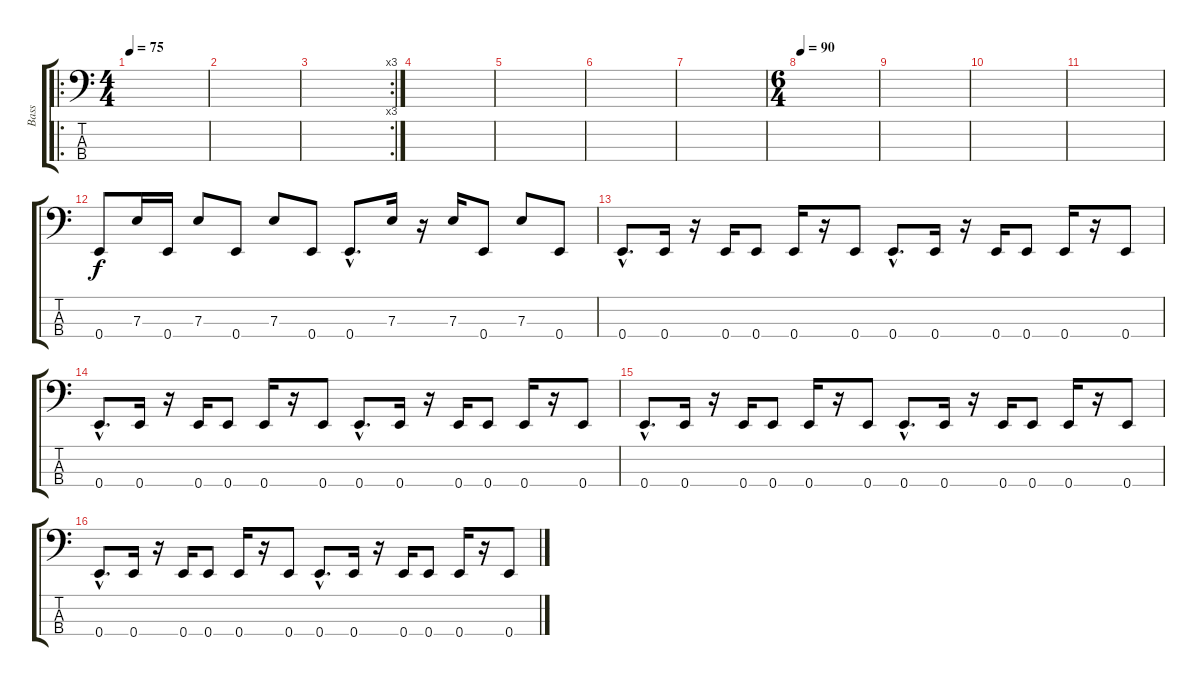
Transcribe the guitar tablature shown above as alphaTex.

\track ("Bass" "Bass") {instrument fretlessbass}
\staff {score tabs}
\tuning (G2 D2 A1 E1) {hide}
\ro
\ts (4 4)
\tempo 75
\clef f4
\ks c
|
|
\rc 3
|
|
|
|
|
\ts (6 4)
\tempo 90
|
|
|
|
0.4.8 7.3.16 0.4.16 7.3.8 0.4.8 7.3.8 0.4.8 0.4{hac}.8{d} 7.3.16 r.16 7.3.16 0.4.8 7.3.8 0.4.8 |
0.4{hac}.8{d} 0.4.16 r.16 0.4.16 0.4.8 0.4.16 r.16 0.4.8 0.4{hac}.8{d} 0.4.16 r.16 0.4.16 0.4.8 0.4.16 r.16 0.4.8 |
0.4{hac}.8{d} 0.4.16 r.16 0.4.16 0.4.8 0.4.16 r.16 0.4.8 0.4{hac}.8{d} 0.4.16 r.16 0.4.16 0.4.8 0.4.16 r.16 0.4.8 |
0.4{hac}.8{d} 0.4.16 r.16 0.4.16 0.4.8 0.4.16 r.16 0.4.8 0.4{hac}.8{d} 0.4.16 r.16 0.4.16 0.4.8 0.4.16 r.16 0.4.8 |
0.4{hac}.8{d} 0.4.16 r.16 0.4.16 0.4.8 0.4.16 r.16 0.4.8 0.4{hac}.8{d} 0.4.16 r.16 0.4.16 0.4.8 0.4.16 r.16 0.4.8
